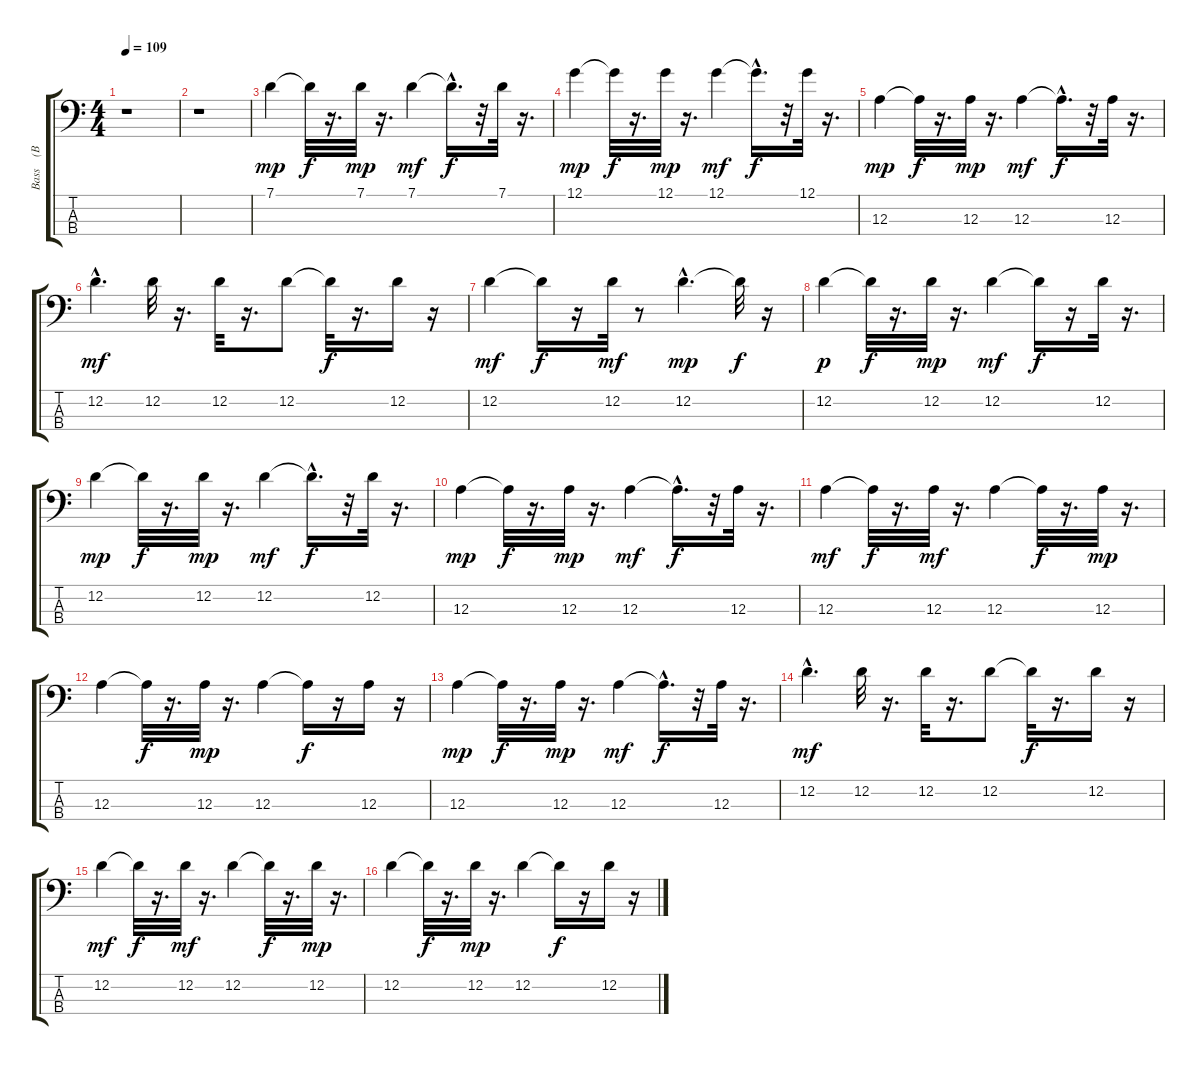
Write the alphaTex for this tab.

\track ("Bass    (BB)" "Bass    (B") {instrument fretlessbass}
\staff {score tabs}
\tuning (G2 D2 A1 E1) {hide}
\ts (4 4)
\tempo 109
\clef f4
\ks c
r.1{dy mp instrument fretlessbass} |
r.1 |
7.1.4 7.1{t}.32{dy f} r.16{d} 7.1.32{dy mp} r.16{d} 7.1.4{dy mf} 7.1{hac t}.16{d dy f} r.32 7.1.32 r.16{d} |
12.1.4{dy mp} 12.1{t}.32{dy f} r.16{d} 12.1.32{dy mp} r.16{d} 12.1.4{dy mf} 12.1{hac t}.16{d dy f} r.32 12.1.32 r.16{d} |
12.3.4{dy mp} 12.3{t}.32{dy f} r.16{d} 12.3.32{dy mp} r.16{d} 12.3.4{dy mf} 12.3{hac t}.16{d dy f} r.32 12.3.32 r.16{d} |
12.2{hac}.4{d dy mf} 12.2.32 r.16{d} 12.2.32 r.16{d} 12.2.8 12.2{t}.32{dy f} r.16{d} 12.2.16 r.16 |
12.2.4{dy mf} 12.2{t}.16{dy f} r.16 12.2.32{dy mf} r.8 12.2{hac}.4{d dy mp} 12.2{t}.32{dy f} r.16 |
12.2.4{dy p} 12.2{t}.32{dy f} r.16{d} 12.2.32{dy mp} r.16{d} 12.2.4{dy mf} 12.2{t}.16{dy f} r.16 12.2.32 r.16{d} |
12.2.4{dy mp} 12.2{t}.32{dy f} r.16{d} 12.2.32{dy mp} r.16{d} 12.2.4{dy mf} 12.2{hac t}.16{d dy f} r.32 12.2.32 r.16{d} |
12.3.4{dy mp} 12.3{t}.32{dy f} r.16{d} 12.3.32{dy mp} r.16{d} 12.3.4{dy mf} 12.3{hac t}.16{d dy f} r.32 12.3.32 r.16{d} |
12.3.4{dy mf} 12.3{t}.32{dy f} r.16{d} 12.3.32{dy mf} r.16{d} 12.3.4 12.3{t}.32{dy f} r.16{d} 12.3.32{dy mp} r.16{d} |
12.3.4 12.3{t}.32{dy f} r.16{d} 12.3.32{dy mp} r.16{d} 12.3.4 12.3{t}.16{dy f} r.16 12.3.16 r.16 |
12.3.4{dy mp} 12.3{t}.32{dy f} r.16{d} 12.3.32{dy mp} r.16{d} 12.3.4{dy mf} 12.3{hac t}.16{d dy f} r.32 12.3.32 r.16{d} |
12.2{hac}.4{d dy mf} 12.2.32 r.16{d} 12.2.32 r.16{d} 12.2.8 12.2{t}.32{dy f} r.16{d} 12.2.16 r.16 |
12.2.4{dy mf} 12.2{t}.32{dy f} r.16{d} 12.2.32{dy mf} r.16{d} 12.2.4 12.2{t}.32{dy f} r.16{d} 12.2.32{dy mp} r.16{d} |
12.2.4 12.2{t}.32{dy f} r.16{d} 12.2.32{dy mp} r.16{d} 12.2.4 12.2{t}.16{dy f} r.16 12.2.16 r.16
